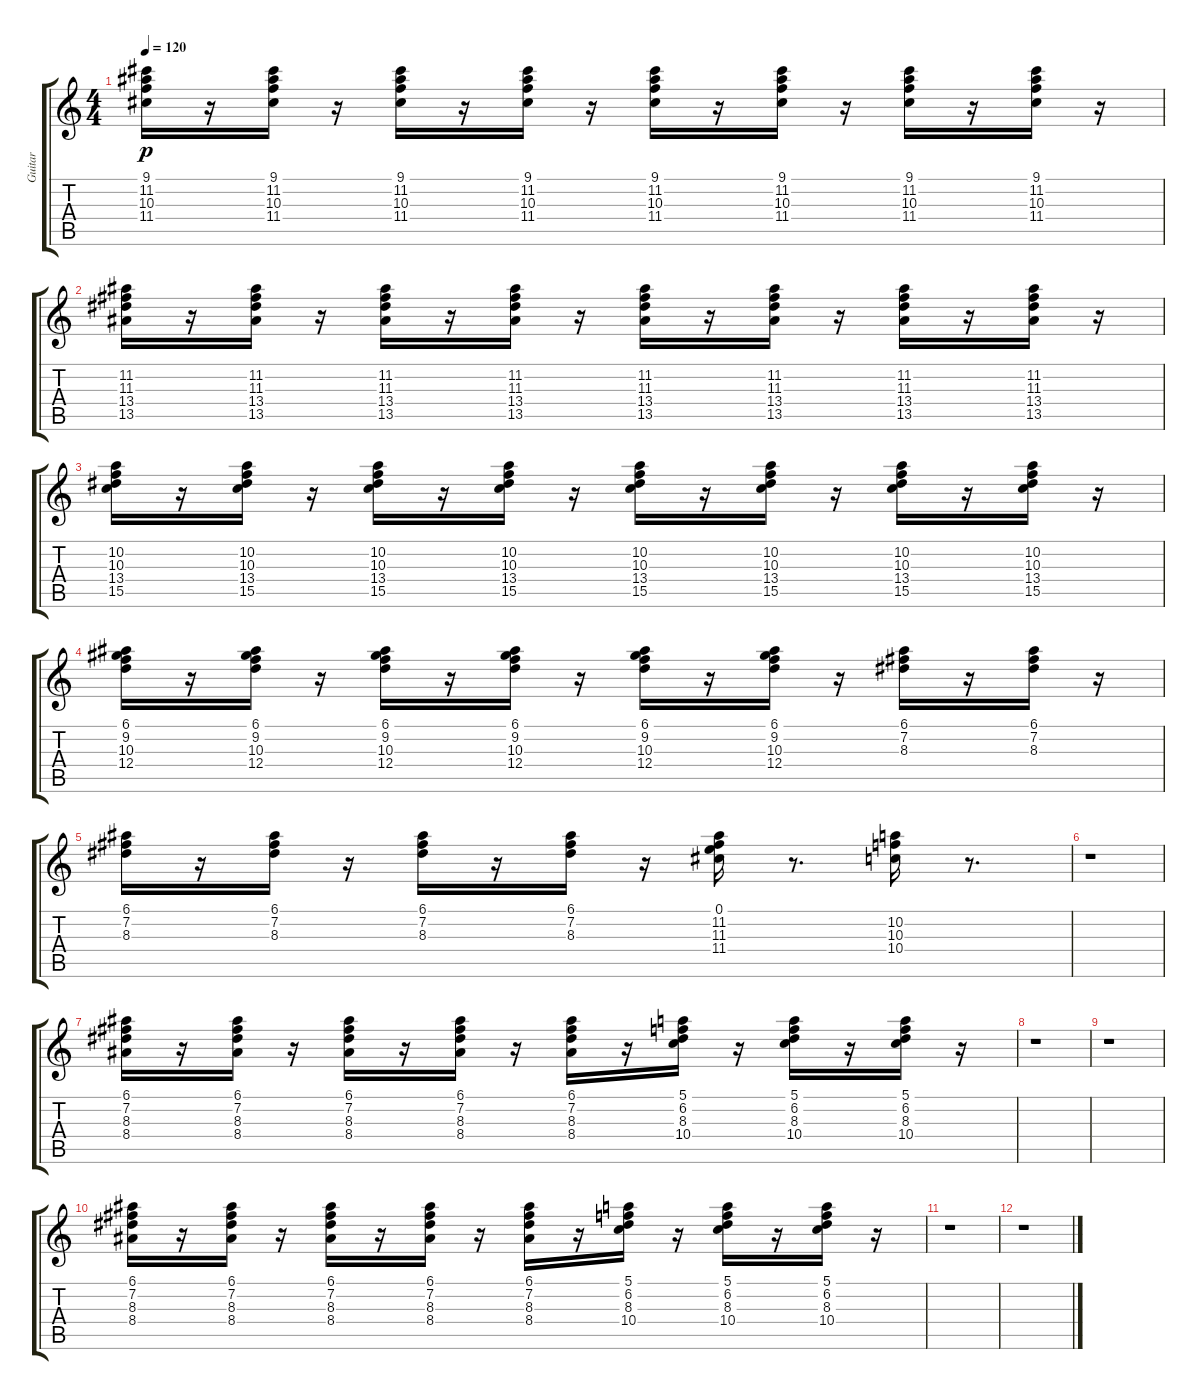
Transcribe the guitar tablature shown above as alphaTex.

\track ("Guitar" "Guitar") {instrument electricguitarmuted}
\staff {score tabs}
\tuning (E4 B3 G3 D3 A2 E2) {hide}
\ts (4 4)
\tempo 120
\clef g2
\ks c
(9.1 11.2 10.3 11.4).16{dy p} r.16 (9.1 11.2 10.3 11.4).16 r.16 (9.1 11.2 10.3 11.4).16 r.16 (9.1 11.2 10.3 11.4).16 r.16 (9.1 11.2 10.3 11.4).16 r.16 (9.1 11.2 10.3 11.4).16 r.16 (9.1 11.2 10.3 11.4).16 r.16 (9.1 11.2 10.3 11.4).16 r.16 |
(11.2 11.3 13.4 13.5).16 r.16 (11.2 11.3 13.4 13.5).16 r.16 (11.2 11.3 13.4 13.5).16 r.16 (11.2 11.3 13.4 13.5).16 r.16 (11.2 11.3 13.4 13.5).16 r.16 (11.2 11.3 13.4 13.5).16 r.16 (11.2 11.3 13.4 13.5).16 r.16 (11.2 11.3 13.4 13.5).16 r.16 |
(10.2 10.3 13.4 15.5).16 r.16 (10.2 10.3 13.4 15.5).16 r.16 (10.2 10.3 13.4 15.5).16 r.16 (10.2 10.3 13.4 15.5).16 r.16 (10.2 10.3 13.4 15.5).16 r.16 (10.2 10.3 13.4 15.5).16 r.16 (10.2 10.3 13.4 15.5).16 r.16 (10.2 10.3 13.4 15.5).16 r.16 |
(6.1 9.2 10.3 12.4).16 r.16 (6.1 9.2 10.3 12.4).16 r.16 (6.1 9.2 10.3 12.4).16 r.16 (6.1 9.2 10.3 12.4).16 r.16 (6.1 9.2 10.3 12.4).16 r.16 (6.1 9.2 10.3 12.4).16 r.16 (6.1 7.2 8.3).16 r.16 (6.1 7.2 8.3).16 r.16 |
(6.1 7.2 8.3).16 r.16 (6.1 7.2 8.3).16 r.16 (6.1 7.2 8.3).16 r.16 (6.1 7.2 8.3).16 r.16 (0.1 11.2 11.3 11.4).16 r.8{d} (10.2 10.3 10.4).16 r.8{d} |
r.1 |
(6.1 7.2 8.3 8.4).16 r.16 (6.1 7.2 8.3 8.4).16 r.16 (6.1 7.2 8.3 8.4).16 r.16 (6.1 7.2 8.3 8.4).16 r.16 (6.1 7.2 8.3 8.4).16 r.16 (5.1 6.2 8.3 10.4).16 r.16 (5.1 6.2 8.3 10.4).16 r.16 (5.1 6.2 8.3 10.4).16 r.16 |
r.1 |
r.1 |
(6.1 7.2 8.3 8.4).16 r.16 (6.1 7.2 8.3 8.4).16 r.16 (6.1 7.2 8.3 8.4).16 r.16 (6.1 7.2 8.3 8.4).16 r.16 (6.1 7.2 8.3 8.4).16 r.16 (5.1 6.2 8.3 10.4).16 r.16 (5.1 6.2 8.3 10.4).16 r.16 (5.1 6.2 8.3 10.4).16 r.16 |
r.1 |
r.1
